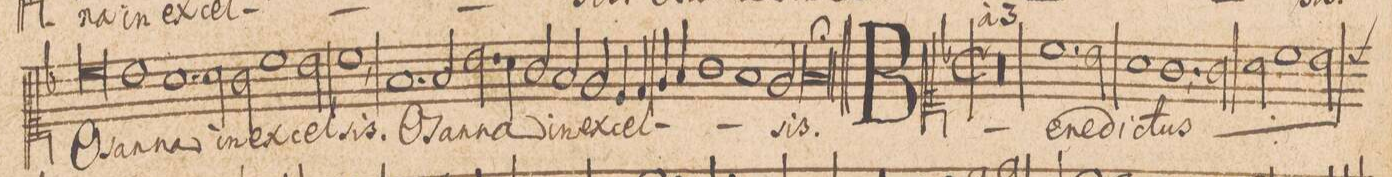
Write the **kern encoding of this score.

**kern	**text
*I"CANTVS.	*
*clefC1	*
*k[b-]	*
*met(C|)	*
*M2/1	*
0cc	O-
=68-	=68-
1b-	-san-
=69-	=69-
1.a	-na
2a\	in
=70-	=70-
2g\	ex-
1cc	-cel-
2b-\	.
=71-	=71-
1cc,	-sis.
1.f	O-
=72-	=72-
2f/	-san-
2.b-\	-na
4a\	.
=73-	=73-
2g/	in
2f/	.
2e/	ex-
4c/	-cel-
4d/	.
=74-	=74-
4e/	.
4f/	.
1g	.
1f	.
=75-	=75-
2e/	.
1fl;	-sis.
=76||	=76||
*>D	*
*M2/1	*
*met(C|)	*
00r	.
=77-	=77-
=78-	=78-
1.cc	Be-
2b-\	-ne-
=79-	=79-
1a	-di-
1.g,	-ctus
=80-	=80-
*	*ij
2g\	Be-
2a\	-ne-
1cc	-di-
=81-	=81-
2b-\	.
*custos:cc	*
*-	*-
